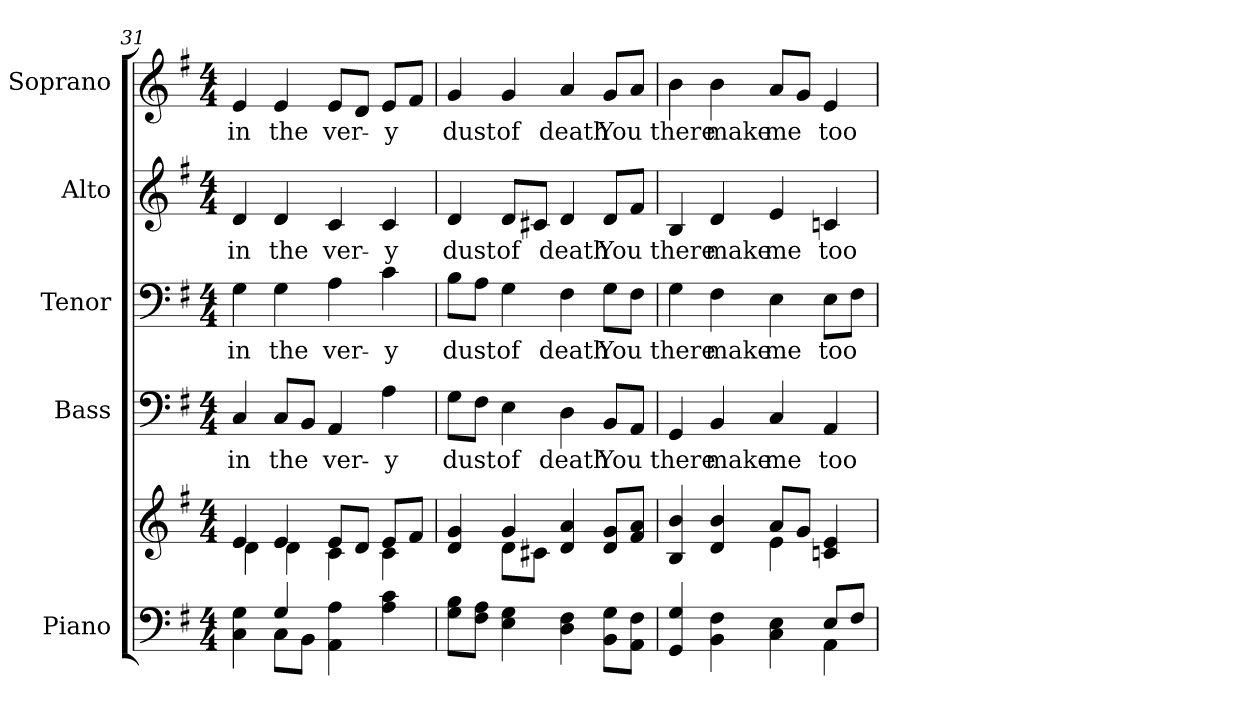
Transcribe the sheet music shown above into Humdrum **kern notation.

**kern	**kern	**kern	**text	**kern	**text	**kern	**text	**kern	**text
*part5	*part5	*part4	*part4	*part3	*part3	*part2	*part2	*part1	*part1
*staff6	*staff5	*staff4	*staff4	*staff3	*staff3	*staff2	*staff2	*staff1	*staff1
*I"Piano	*	*I"Bass	*	*I"Tenor	*	*I"Alto	*	*I"Soprano	*
*I'Pno.	*	*I'B.	*	*I'T.	*	*I'A.	*	*I'S.	*
!!LO:PB:g=z
*clefF4	*clefG2	*clefF4	*	*clefF4	*	*clefG2	*	*clefG2	*
*k[f#]	*k[f#]	*k[f#]	*	*k[f#]	*	*k[f#]	*	*k[f#]	*
*G:	*G:	*G:	*	*G:	*	*G:	*	*G:	*
*M4/4	*M4/4	*M4/4	*	*M4/4	*	*M4/4	*	*M4/4	*
=31	=31	=31	=31	=31	=31	=31	=31	=31	=31
*^	*^	*	*	*	*	*	*	*	*
!	!	!	!	!	!LO:LY:b:color=#000000	!	!	!	!	!	!
!	!	!	!	!	!	!	!LO:LY:b:color=#000000	!	!	!	!
!	!	!	!	!	!	!	!	!	!LO:LY:b:color=#000000	!	!
!	!	!	!	!	!	!	!	!	!	!	!LO:LY:b:color=#000000
4Ci\ 4Gi	4ryy	4ei/	4di\	4Ci/	in	4Gi\	in	4di/	in	4ei/	in
!	!	!	!	!	!LO:LY:b:color=#000000	!	!	!	!	!	!
!	!	!	!	!	!	!	!LO:LY:b:color=#000000	!	!	!	!
!	!	!	!	!	!	!	!	!	!LO:LY:b:color=#000000	!	!
!	!	!	!	!	!	!	!	!	!	!	!LO:LY:b:color=#000000
4Gi/	8Ci\L	4ei/	4di\	8Ci/L	the	4Gi\	the	4di/	the	4ei/	the
.	8BBi\J	.	.	8BBi/J	.	.	.	.	.	.	.
!	!	!	!	!	!LO:LY:b:color=#000000	!	!	!	!	!	!
!	!	!	!	!	!	!	!LO:LY:b:color=#000000	!	!	!	!
!	!	!	!	!	!	!	!	!	!LO:LY:b:color=#000000	!	!
!	!	!	!	!	!	!	!	!	!	!	!LO:LY:b:color=#000000
4AAi\ 4Ai	2ryy	8ei/L	4ci\	4AAi/	ver-	4Ai\	ver-	4ci/	ver-	8ei/L	ver-
.	.	8di/J	.	.	.	.	.	.	.	8di/J	.
!	!	!	!	!	!LO:LY:b:color=#000000	!	!	!	!	!	!
!	!	!	!	!	!	!	!LO:LY:b:color=#000000	!	!	!	!
!	!	!	!	!	!	!	!	!	!LO:LY:b:color=#000000	!	!
!	!	!	!	!	!	!	!	!	!	!	!LO:LY:b:color=#000000
4Ai\ 4ci	.	8ei/L	4ci\	4Ai\	-y	4ci\	-y	4ci/	-y	8ei/L	-y
.	.	8f#i/J	.	.	.	.	.	.	.	8f#i/J	.
*v	*v	*	*	*	*	*	*	*	*	*	*
=32	=32	=32	=32	=32	=32	=32	=32	=32	=32	=32
!	!	!	!	!LO:LY:b:color=#000000	!	!	!	!	!	!
!	!	!	!	!	!	!LO:LY:b:color=#000000	!	!	!	!
!	!	!	!	!	!	!	!	!LO:LY:b:color=#000000	!	!
!	!	!	!	!	!	!	!	!	!	!LO:LY:b:color=#000000
8Gi\ 8BiL	4di/ 4gi	4ryy	8Gi\L	dust	8Bi\L	dust	4di/	dust	4gi/	dust
8F#i\ 8AiJ	.	.	8F#i\J	.	8Ai\J	.	.	.	.	.
!	!	!	!	!LO:LY:b:color=#000000	!	!	!	!	!	!
!	!	!	!	!	!	!LO:LY:b:color=#000000	!	!	!	!
!	!	!	!	!	!	!	!	!LO:LY:b:color=#000000	!	!
!	!	!	!	!	!	!	!	!	!	!LO:LY:b:color=#000000
4Ei\ 4Gi	4gi/	8di\L	4Ei\	of	4Gi\	of	8di/L	of	4gi/	of
.	.	8c#Xi\J	.	.	.	.	8c#Xi/J	.	.	.
!	!	!	!	!LO:LY:b:color=#000000	!	!	!	!	!	!
!	!	!	!	!	!	!LO:LY:b:color=#000000	!	!	!	!
!	!	!	!	!	!	!	!	!LO:LY:b:color=#000000	!	!
!	!	!	!	!	!	!	!	!	!	!LO:LY:b:color=#000000
4Di\ 4F#i	4di/ 4ai	2ryy	4Di\	death	4F#i\	death	4di/	death	4ai/	death
!	!	!	!	!LO:LY:b:color=#000000	!	!	!	!	!	!
!	!	!	!	!	!	!LO:LY:b:color=#000000	!	!	!	!
!	!	!	!	!	!	!	!	!LO:LY:b:color=#000000	!	!
!	!	!	!	!	!	!	!	!	!	!LO:LY:b:color=#000000
8BBi\ 8GiL	8di/ 8giL	.	8BBi/L	You	8Gi\L	You	8di/L	You	8gi/L	You
8AAi\ 8F#iJ	8f#i/ 8aiJ	.	8AAi/J	.	8F#i\J	.	8f#i/J	.	8ai/J	.
=33	=33	=33	=33	=33	=33	=33	=33	=33	=33	=33
*^	*	*	*	*	*	*	*	*	*	*
!	!	!	!	!	!LO:LY:b:color=#000000	!	!	!	!	!	!
!	!	!	!	!	!	!	!LO:LY:b:color=#000000	!	!	!	!
!	!	!	!	!	!	!	!	!	!LO:LY:b:color=#000000	!	!
!	!	!	!	!	!	!	!	!	!	!	!LO:LY:b:color=#000000
4GGi/ 4Gi	2ryy	4Bi/ 4bi	2ryy	4GGi/	there	4Gi\	there	4Bi/	there	4bi\	there
!	!	!	!	!	!LO:LY:b:color=#000000	!	!	!	!	!	!
!	!	!	!	!	!	!	!LO:LY:b:color=#000000	!	!	!	!
!	!	!	!	!	!	!	!	!	!LO:LY:b:color=#000000	!	!
!	!	!	!	!	!	!	!	!	!	!	!LO:LY:b:color=#000000
4BBi\ 4F#i	.	4di/ 4bi	.	4BBi/	make	4F#i\	make	4di/	make	4bi\	make
!	!	!	!	!	!LO:LY:b:color=#000000	!	!	!	!	!	!
!	!	!	!	!	!	!	!LO:LY:b:color=#000000	!	!	!	!
!	!	!	!	!	!	!	!	!	!LO:LY:b:color=#000000	!	!
!	!	!	!	!	!	!	!	!	!	!	!LO:LY:b:color=#000000
4Ci\ 4Ei	4ryy	8ai/L	4ei\	4Ci/	me	4Ei\	me	4ei/	me	8ai/L	me
.	.	8gi/J	.	.	.	.	.	.	.	8gi/J	.
!	!	!	!	!	!LO:LY:b:color=#000000	!	!	!	!	!	!
!	!	!	!	!	!	!	!LO:LY:b:color=#000000	!	!	!	!
!	!	!	!	!	!	!	!	!	!LO:LY:b:color=#000000	!	!
!	!	!	!	!	!	!	!	!	!	!	!LO:LY:b:color=#000000
8Ei/L	4AAi\	4cni/ 4ei	4ryy	4AAi/	too	8Ei\L	too	4cni/	too	4ei/	too
8F#i/J	.	.	.	.	.	8F#i\J	.	.	.	.	.
*v	*v	*	*	*	*	*	*	*	*	*	*
*	*v	*v	*	*	*	*	*	*	*	*
=	=	=	=	=	=	=	=	=	=
*-	*-	*-	*-	*-	*-	*-	*-	*-	*-
